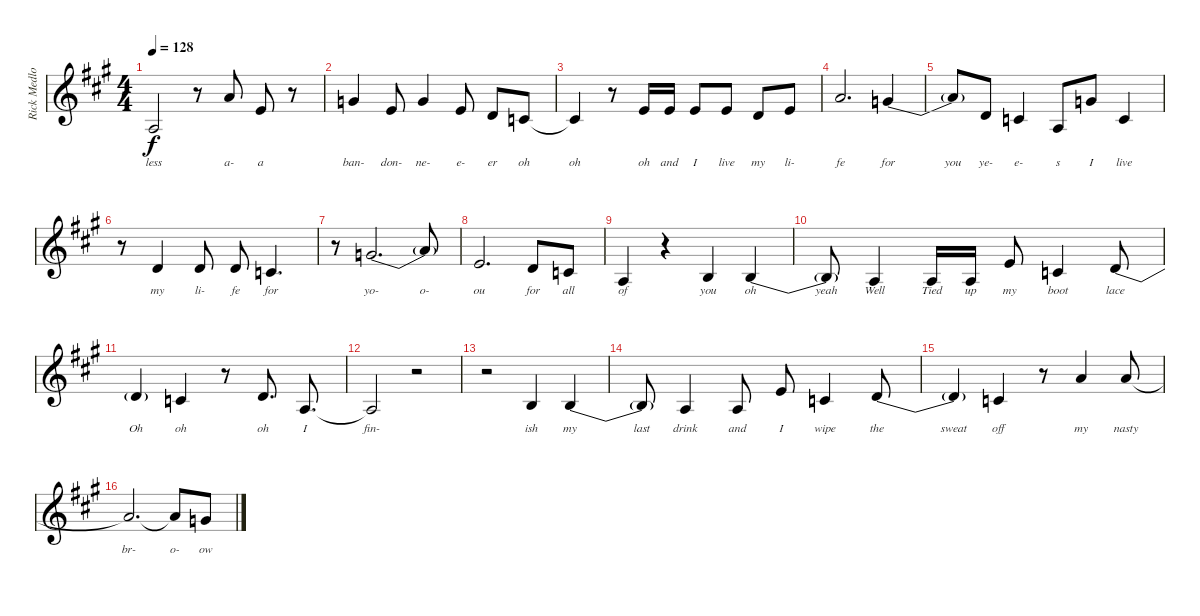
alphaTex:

\track ("Rick Medlocke Vocals" "Rick Medlo") {instrument violin}
\staff {score}
\tuning (E4 B3 G3 D3 A2 E2) {hide}
\ts (4 4)
\tempo 128
\clef g2
\ks a
7.4{t}.2{lyrics (0 "less") lyrics (1 "") lyrics (2 "") lyrics (3 "") lyrics (4 "") dy f} r.8 5.1.8{lyrics (0 "a-") lyrics (1 "") lyrics (2 "") lyrics (3 "") lyrics (4 "")} 5.2.8{lyrics (0 "a") lyrics (1 "") lyrics (2 "") lyrics (3 "") lyrics (4 "")} r.8 |
8.2.4{lyrics (0 "ban-") lyrics (1 "") lyrics (2 "") lyrics (3 "") lyrics (4 "")} 5.2.8{lyrics (0 "don-") lyrics (1 "") lyrics (2 "") lyrics (3 "") lyrics (4 "")} 8.2.4{lyrics (0 "ne-") lyrics (1 "") lyrics (2 "") lyrics (3 "") lyrics (4 "")} 5.2.8{lyrics (0 "e-") lyrics (1 "") lyrics (2 "") lyrics (3 "") lyrics (4 "")} 7.3.8{lyrics (0 "er") lyrics (1 "") lyrics (2 "") lyrics (3 "") lyrics (4 "")} 5.3.8{lyrics (0 "oh") lyrics (1 "") lyrics (2 "") lyrics (3 "") lyrics (4 "")} |
5.3{t}.4{lyrics (0 "oh") lyrics (1 "") lyrics (2 "") lyrics (3 "") lyrics (4 "")} r.8 5.2.16{lyrics (0 "oh") lyrics (1 "") lyrics (2 "") lyrics (3 "") lyrics (4 "")} 5.2.16{lyrics (0 "and") lyrics (1 "") lyrics (2 "") lyrics (3 "") lyrics (4 "")} 5.2.8{lyrics (0 "I") lyrics (1 "") lyrics (2 "") lyrics (3 "") lyrics (4 "")} 5.2.8{lyrics (0 "live") lyrics (1 "") lyrics (2 "") lyrics (3 "") lyrics (4 "")} 7.3.8{lyrics (0 "my") lyrics (1 "") lyrics (2 "") lyrics (3 "") lyrics (4 "")} 5.2.8{lyrics (0 "li-") lyrics (1 "") lyrics (2 "") lyrics (3 "") lyrics (4 "")} |
5.1.2{d lyrics (0 "fe") lyrics (1 "") lyrics (2 "") lyrics (3 "") lyrics (4 "")} 8.2{be (custom 0 0 10 4 20 4 30 0 40 0 50 4 60 4)}.4{lyrics (0 "for") lyrics (1 "") lyrics (2 "") lyrics (3 "") lyrics (4 "")} |
8.2{t}.8{lyrics (0 "you") lyrics (1 "") lyrics (2 "") lyrics (3 "") lyrics (4 "")} 7.3{be (custom 0 0 10 4 20 4 30 0 60 0)}.8{lyrics (0 "ye-") lyrics (1 "") lyrics (2 "") lyrics (3 "") lyrics (4 "")} 5.3.4{lyrics (0 "e-") lyrics (1 "") lyrics (2 "") lyrics (3 "") lyrics (4 "")} 7.4.8{lyrics (0 "s") lyrics (1 "") lyrics (2 "") lyrics (3 "") lyrics (4 "")} 8.2.8{lyrics (0 "I") lyrics (1 "") lyrics (2 "") lyrics (3 "") lyrics (4 "")} 5.3.4{lyrics (0 "live") lyrics (1 "") lyrics (2 "") lyrics (3 "") lyrics (4 "")} |
r.8 7.3.4{lyrics (0 "my") lyrics (1 "") lyrics (2 "") lyrics (3 "") lyrics (4 "")} 7.3.8{lyrics (0 "li-") lyrics (1 "") lyrics (2 "") lyrics (3 "") lyrics (4 "")} 7.3.8{lyrics (0 "fe") lyrics (1 "") lyrics (2 "") lyrics (3 "") lyrics (4 "")} 5.3.4{d lyrics (0 "for") lyrics (1 "") lyrics (2 "") lyrics (3 "") lyrics (4 "")} |
r.8 8.2{be (custom 0 0 10 4 20 4 30 0 40 0 50 4 60 4)}.2{d lyrics (0 "yo-") lyrics (1 "") lyrics (2 "") lyrics (3 "") lyrics (4 "")} 8.2{t}.8{lyrics (0 "o-") lyrics (1 "") lyrics (2 "") lyrics (3 "") lyrics (4 "")} |
5.2.2{d lyrics (0 "ou") lyrics (1 "") lyrics (2 "") lyrics (3 "") lyrics (4 "")} 7.3{be (custom 0 0 10 4 20 4 30 0 60 0)}.8{lyrics (0 "for") lyrics (1 "") lyrics (2 "") lyrics (3 "") lyrics (4 "")} 5.3.8{lyrics (0 "all") lyrics (1 "") lyrics (2 "") lyrics (3 "") lyrics (4 "")} |
7.4.4{lyrics (0 "of") lyrics (1 "") lyrics (2 "") lyrics (3 "") lyrics (4 "")} r.4 4.3.4{lyrics (0 "you") lyrics (1 "") lyrics (2 "") lyrics (3 "") lyrics (4 "")} 4.3{be (custom 0 0 20 2 30 2 40 2 60 0)}.4{lyrics (0 "oh") lyrics (1 "") lyrics (2 "") lyrics (3 "") lyrics (4 "")} |
4.3{t}.8{lyrics (0 "yeah") lyrics (1 "") lyrics (2 "") lyrics (3 "") lyrics (4 "")} 2.3.4{lyrics (0 "Well") lyrics (1 "") lyrics (2 "") lyrics (3 "") lyrics (4 "")} 7.4.16{lyrics (0 "Tied") lyrics (1 "") lyrics (2 "") lyrics (3 "") lyrics (4 "")} 7.4.16{lyrics (0 "up") lyrics (1 "") lyrics (2 "") lyrics (3 "") lyrics (4 "")} 5.2.8{lyrics (0 "my") lyrics (1 "") lyrics (2 "") lyrics (3 "") lyrics (4 "")} 5.3.4{lyrics (0 "boot") lyrics (1 "") lyrics (2 "") lyrics (3 "") lyrics (4 "")} 7.3{be (custom 0 0 10 4 20 4 30 0 60 0)}.8{lyrics (0 "lace") lyrics (1 "") lyrics (2 "") lyrics (3 "") lyrics (4 "")} |
7.3{t}.4{lyrics (0 "Oh") lyrics (1 "") lyrics (2 "") lyrics (3 "") lyrics (4 "")} 5.3.4{lyrics (0 "oh") lyrics (1 "") lyrics (2 "") lyrics (3 "") lyrics (4 "")} r.8 7.3{be (custom 0 0 10 4 20 4 30 4 60 0)}.8{d lyrics (0 "oh") lyrics (1 "") lyrics (2 "") lyrics (3 "") lyrics (4 "")} 7.4.8{d lyrics (0 "I") lyrics (1 "") lyrics (2 "") lyrics (3 "") lyrics (4 "")} |
7.4{t}.2{lyrics (0 "fin-") lyrics (1 "") lyrics (2 "") lyrics (3 "") lyrics (4 "")} r.2 |
r.2 4.3.4{lyrics (0 "ish") lyrics (1 "") lyrics (2 "") lyrics (3 "") lyrics (4 "")} 4.3{be (custom 0 0 20 2 30 2 40 2 60 0)}.4{lyrics (0 "my") lyrics (1 "") lyrics (2 "") lyrics (3 "") lyrics (4 "")} |
4.3{t}.8{lyrics (0 "last") lyrics (1 "") lyrics (2 "") lyrics (3 "") lyrics (4 "")} 2.3.4{lyrics (0 "drink") lyrics (1 "") lyrics (2 "") lyrics (3 "") lyrics (4 "")} 7.4.8{lyrics (0 "and") lyrics (1 "") lyrics (2 "") lyrics (3 "") lyrics (4 "")} 5.2.8{lyrics (0 "I") lyrics (1 "") lyrics (2 "") lyrics (3 "") lyrics (4 "")} 5.3.4{lyrics (0 "wipe") lyrics (1 "") lyrics (2 "") lyrics (3 "") lyrics (4 "")} 7.3{be (custom 0 0 10 4 20 4 30 0 60 0)}.8{lyrics (0 "the") lyrics (1 "") lyrics (2 "") lyrics (3 "") lyrics (4 "")} |
7.3{t}.4{lyrics (0 "sweat") lyrics (1 "") lyrics (2 "") lyrics (3 "") lyrics (4 "")} 5.3.4{lyrics (0 "off") lyrics (1 "") lyrics (2 "") lyrics (3 "") lyrics (4 "")} r.8 5.1.4{lyrics (0 "my") lyrics (1 "") lyrics (2 "") lyrics (3 "") lyrics (4 "")} 5.1.8{lyrics (0 "nasty") lyrics (1 "") lyrics (2 "") lyrics (3 "") lyrics (4 "")} |
5.1{t}.2{d lyrics (0 "br-") lyrics (1 "") lyrics (2 "") lyrics (3 "") lyrics (4 "")} 5.1{t}.8{lyrics (0 "o-") lyrics (1 "") lyrics (2 "") lyrics (3 "") lyrics (4 "")} 8.2.8{lyrics (0 "ow") lyrics (1 "") lyrics (2 "") lyrics (3 "") lyrics (4 "")}
